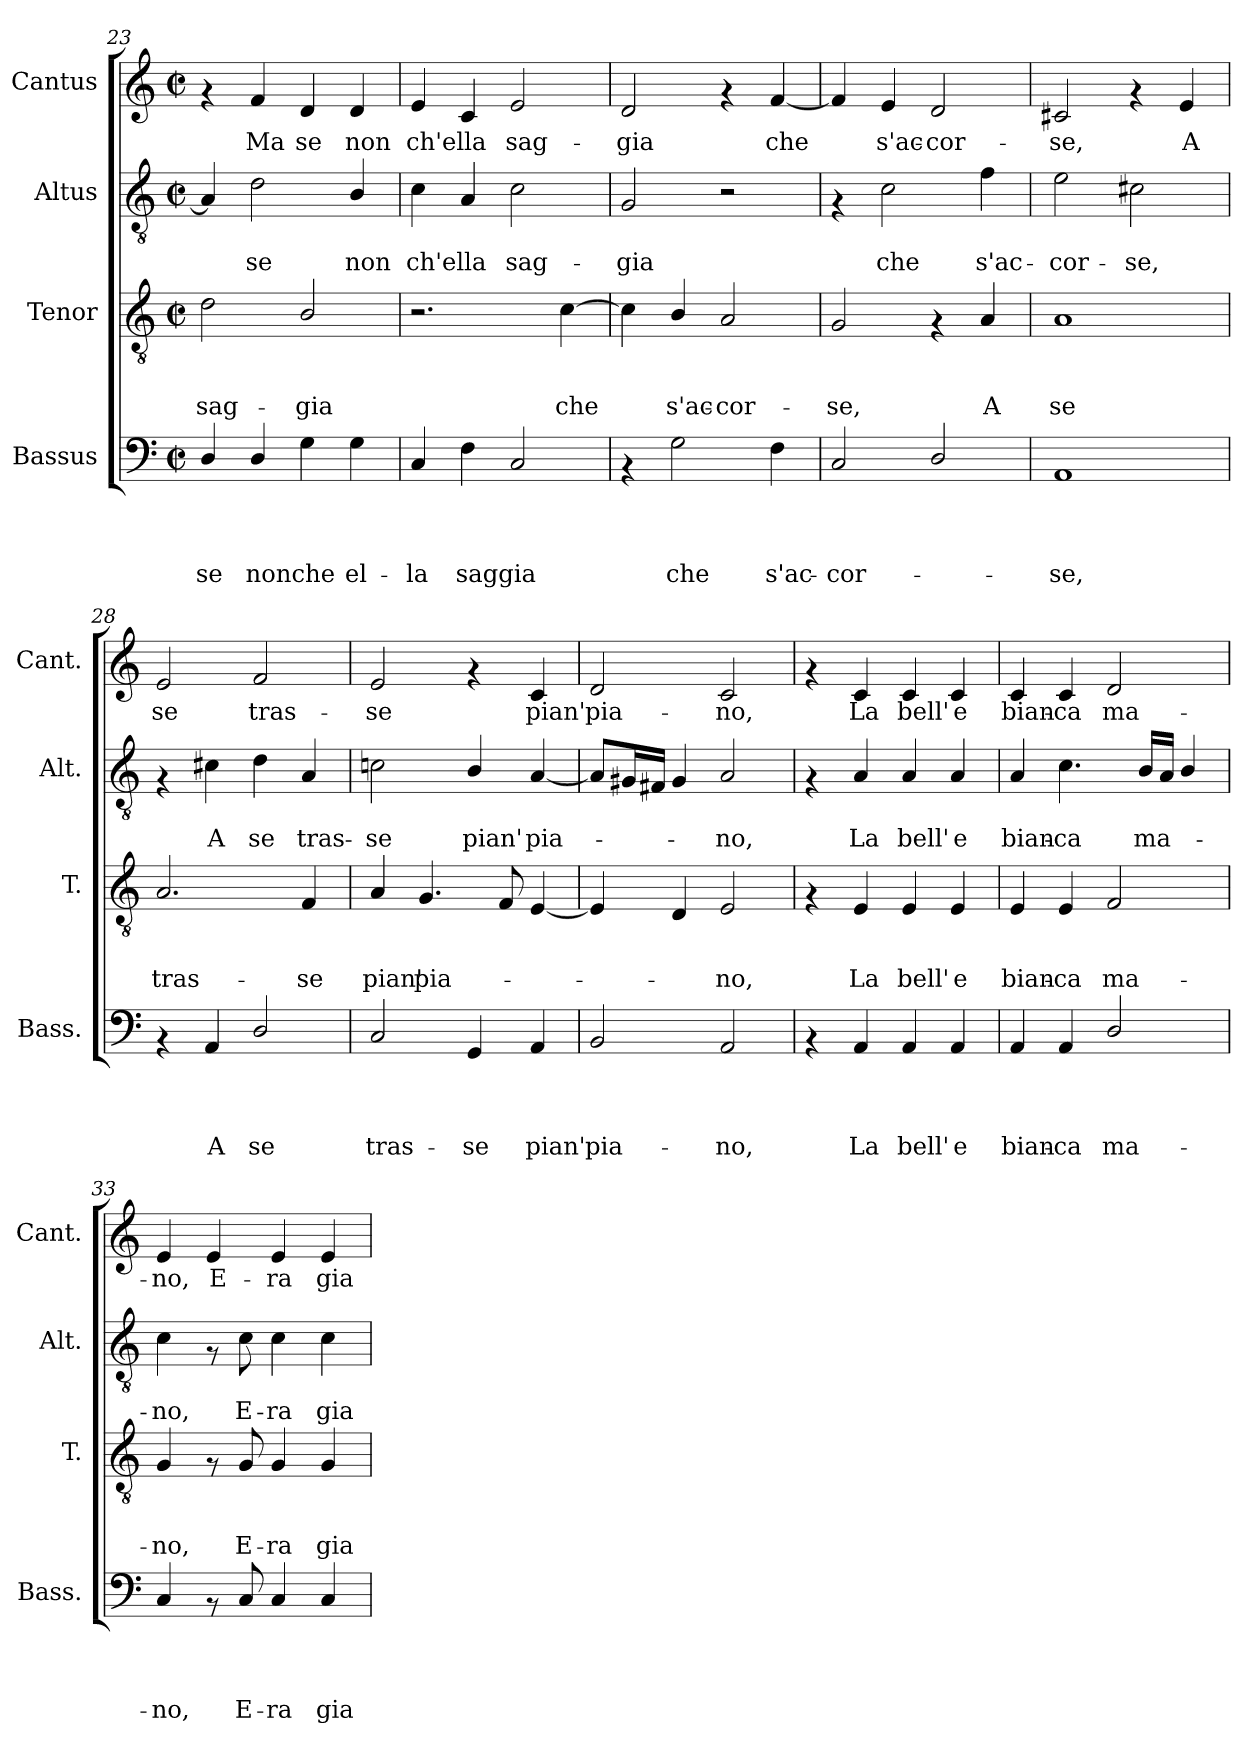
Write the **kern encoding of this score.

**kern	**text	**text	**text	**text	**kern	**text	**text	**text	**kern	**text	**text	**kern	**text
*part4	*part4	*part4	*part4	*part4	*part3	*part3	*part3	*part3	*part2	*part2	*part2	*part1	*part1
*staff4	*staff4	*staff4	*staff4	*staff4	*staff3	*staff3	*staff3	*staff3	*staff2	*staff2	*staff2	*staff1	*staff1
*I"Bassus	*	*	*	*	*I"Tenor	*	*	*	*I"Altus	*	*	*I"Cantus	*
*I'Bass.	*	*	*	*	*I'T.	*	*	*	*I'Alt.	*	*	*I'Cant.	*
*clefF4	*	*	*	*	*clefGv2	*	*	*	*clefGv2	*	*	*clefG2	*
*k[]	*	*	*	*	*k[]	*	*	*	*k[]	*	*	*k[]	*
*C:	*	*	*	*	*C:	*	*	*	*C:	*	*	*C:	*
*M2/2	*	*	*	*	*M2/2	*	*	*	*M2/2	*	*	*M2/2	*
*met(c|)	*	*	*	*	*met(c|)	*	*	*	*met(c|)	*	*	*met(c|)	*
=23	=23	=23	=23	=23	=23	=23	=23	=23	=23	=23	=23	=23	=23
!	!	!	!	!LO:LY:b	!	!	!	!LO:LY:b	!	!	!	!	!
4D/	.	.	.	se	2d\	.	.	sag-	4A/]	.	.	4rf	.
!	!	!	!	!LO:LY:b	!	!	!	!	!	!	!LO:LY:b	!	!LO:LY:b
4D/	.	.	.	nonche	.	.	.	.	2d\	.	se	4f/	Ma
!	!	!	!	!	!	!	!	!LO:LY:b	!	!	!	!	!LO:LY:b
4G\	.	.	.	.	2B/	.	.	-gia	.	.	.	4d/	se
!	!	!	!	!LO:LY:b	!	!	!	!	!	!	!LO:LY:b	!	!LO:LY:b
4G\	.	.	.	el-	.	.	.	.	4B/	.	non	4d/	non
=24	=24	=24	=24	=24	=24	=24	=24	=24	=24	=24	=24	=24	=24
!	!	!	!	!LO:LY:b	!	!	!	!	!	!	!LO:LY:b	!	!LO:LY:b
4C/	.	.	.	-la	2.r	.	.	.	4c\	.	ch'ella	4e/	ch'ella
!	!	!	!	!LO:LY:b	!	!	!	!	!	!	!	!	!
4F\	.	.	.	saggia	.	.	.	.	4A/	.	.	4c/	.
!	!	!	!	!	!	!	!	!	!	!	!LO:LY:b	!	!LO:LY:b
2C/	.	.	.	.	.	.	.	.	2c\	.	sag-	2e/	sag-
!	!	!	!	!	!	!	!	!LO:LY:b	!	!	!	!	!
.	.	.	.	.	[<4c\	.	.	che	.	.	.	.	.
!!LO:LB:g=z
=25	=25	=25	=25	=25	=25	=25	=25	=25	=25	=25	=25	=25	=25
!	!	!	!	!	!	!	!	!	!	!	!LO:LY:b	!	!LO:LY:b
4rAA	.	.	.	.	4c\]	.	.	.	2G/	.	-gia	2d/	-gia
!	!	!	!	!LO:LY:b	!	!	!	!LO:LY:b	!	!	!	!	!
2G\	.	.	.	che	4B/	.	.	s'ac-	.	.	.	.	.
!	!	!	!	!	!	!	!	!LO:LY:b	!	!	!	!	!
.	.	.	.	.	2A/	.	.	-cor-	2r	.	.	4rf	.
!	!	!	!	!LO:LY:b	!	!	!	!	!	!	!	!	!LO:LY:b
4F\	.	.	.	s'ac-	.	.	.	.	.	.	.	[<4f/	che
=26	=26	=26	=26	=26	=26	=26	=26	=26	=26	=26	=26	=26	=26
!	!	!	!	!LO:LY:b	!	!	!	!LO:LY:b	!	!	!	!	!
2C/	.	.	.	-cor-	2G/	.	.	-se,	4rF	.	.	4f/]	.
!	!	!	!	!	!	!	!	!	!	!	!LO:LY:b	!	!LO:LY:b
.	.	.	.	.	.	.	.	.	2c\	.	che	4e/	s'ac-
!	!	!	!	!	!	!	!	!	!	!	!	!	!LO:LY:b
2D/	.	.	.	.	4rF	.	.	.	.	.	.	2d/	-cor-
!	!	!	!	!	!	!	!	!LO:LY:b	!	!	!LO:LY:b	!	!
.	.	.	.	.	4A/	.	.	A	4f\	.	s'ac-	.	.
=27	=27	=27	=27	=27	=27	=27	=27	=27	=27	=27	=27	=27	=27
!	!	!	!	!LO:LY:b	!	!	!	!LO:LY:b	!	!	!LO:LY:b	!	!LO:LY:b
1AA	.	.	.	-se,	1A	.	.	se	2e\	.	-cor-	2c#X/	-se,
!	!	!	!	!	!	!	!	!	!	!	!LO:LY:b	!	!
.	.	.	.	.	.	.	.	.	2c#X\	.	-se,	4rf	.
!	!	!	!	!	!	!	!	!	!	!	!	!	!LO:LY:b
.	.	.	.	.	.	.	.	.	.	.	.	4e/	A
=28	=28	=28	=28	=28	=28	=28	=28	=28	=28	=28	=28	=28	=28
!	!	!	!	!	!	!	!	!LO:LY:b	!	!	!	!	!LO:LY:b
4rAA	.	.	.	.	2.A/	.	.	tras-	4rF	.	.	2e/	se
!	!	!	!	!LO:LY:b	!	!	!	!	!	!	!LO:LY:b	!	!
4AA/	.	.	.	A	.	.	.	.	4c#X\	.	A	.	.
!	!	!	!	!LO:LY:b	!	!	!	!	!	!	!LO:LY:b	!	!LO:LY:b
2D/	.	.	.	se	.	.	.	.	4d\	.	se	2f/	tras-
!	!	!	!	!	!	!	!	!LO:LY:b	!	!	!LO:LY:b	!	!
.	.	.	.	.	4F/	.	.	-se	4A/	.	tras-	.	.
=29	=29	=29	=29	=29	=29	=29	=29	=29	=29	=29	=29	=29	=29
!	!	!	!	!LO:LY:b	!	!	!	!LO:LY:b	!	!	!LO:LY:b	!	!LO:LY:b
2C/	.	.	.	tras-	4A/	.	.	pian'	2cn\	.	-se	2e/	-se
!	!	!	!	!	!	!	!	!LO:LY:b	!	!	!	!	!
.	.	.	.	.	4.G/	.	.	pia-	.	.	.	.	.
!	!	!	!	!LO:LY:b	!	!	!	!	!	!	!LO:LY:b	!	!
4GG/	.	.	.	-se	.	.	.	.	4B/	.	pian'	4rf	.
.	.	.	.	.	8F/	.	.	.	.	.	.	.	.
!	!	!	!	!LO:LY:b	!	!	!	!	!	!	!LO:LY:b	!	!LO:LY:b
4AA/	.	.	.	pian'	[<4E/	.	.	.	[<4A/	.	pia-	4c/	pian'
=30	=30	=30	=30	=30	=30	=30	=30	=30	=30	=30	=30	=30	=30
!	!	!	!	!LO:LY:b	!	!	!	!	!	!	!	!	!LO:LY:b
2BB/	.	.	.	pia-	4E/]	.	.	.	8A/L]	.	.	2d/	pia-
.	.	.	.	.	.	.	.	.	16G#X/L	.	.	.	.
.	.	.	.	.	.	.	.	.	16F#X/JJ	.	.	.	.
.	.	.	.	.	4D/	.	.	.	4G#/	.	.	.	.
!	!	!	!	!LO:LY:b	!	!	!	!LO:LY:b	!	!	!LO:LY:b	!	!LO:LY:b
2AA/	.	.	.	-no,	2E/	.	.	-no,	2A/	.	-no,	2c/	-no,
!!LO:LB:g=z
=31	=31	=31	=31	=31	=31	=31	=31	=31	=31	=31	=31	=31	=31
4rAA	.	.	.	.	4rF	.	.	.	4rF	.	.	4rf	.
!	!	!	!	!LO:LY:b	!	!	!	!LO:LY:b	!	!	!LO:LY:b	!	!LO:LY:b
4AA/	.	.	.	La	4E/	.	.	La	4A/	.	La	4c/	La
!	!	!	!	!LO:LY:b	!	!	!	!LO:LY:b	!	!	!LO:LY:b	!	!LO:LY:b
4AA/	.	.	.	bell'	4E/	.	.	bell'	4A/	.	bell'	4c/	bell'
!	!	!	!	!LO:LY:b	!	!	!	!LO:LY:b	!	!	!LO:LY:b	!	!LO:LY:b
4AA/	.	.	.	e	4E/	.	.	e	4A/	.	e	4c/	e
=32	=32	=32	=32	=32	=32	=32	=32	=32	=32	=32	=32	=32	=32
!	!	!	!	!LO:LY:b	!	!	!	!LO:LY:b	!	!	!LO:LY:b	!	!LO:LY:b
4AA/	.	.	.	bian-	4E/	.	.	bian-	4A/	.	bian-	4c/	bian-
!	!	!	!	!LO:LY:b	!	!	!	!LO:LY:b	!	!	!LO:LY:b	!	!LO:LY:b
4AA/	.	.	.	-ca	4E/	.	.	-ca	4.c\	.	-ca	4c/	-ca
!	!	!	!	!LO:LY:b	!	!	!	!LO:LY:b	!	!	!	!	!LO:LY:b
2D/	.	.	.	ma-	2F/	.	.	ma-	.	.	.	2d/	ma-
!	!	!	!	!	!	!	!	!	!	!	!LO:LY:b	!	!
.	.	.	.	.	.	.	.	.	16B/LL	.	ma-	.	.
.	.	.	.	.	.	.	.	.	16A/JJ	.	.	.	.
.	.	.	.	.	.	.	.	.	4B/	.	.	.	.
=33	=33	=33	=33	=33	=33	=33	=33	=33	=33	=33	=33	=33	=33
!	!	!	!	!LO:LY:b	!	!	!	!LO:LY:b	!	!	!LO:LY:b	!	!LO:LY:b
4C/	.	.	.	-no,	4G/	.	.	-no,	4c\	.	-no,	4e/	-no,
!	!	!	!	!	!	!	!	!	!	!	!	!	!LO:LY:b
8rAA	.	.	.	.	8rF	.	.	.	8rF	.	.	4e/	E-
!	!	!	!	!LO:LY:b	!	!	!	!LO:LY:b	!	!	!LO:LY:b	!	!
8C/	.	.	.	E-	8G/	.	.	E-	8c\	.	E-	.	.
!	!	!	!	!LO:LY:b	!	!	!	!LO:LY:b	!	!	!LO:LY:b	!	!LO:LY:b
4C/	.	.	.	-ra	4G/	.	.	-ra	4c\	.	-ra	4e/	-ra
!	!	!	!	!LO:LY:b	!	!	!	!LO:LY:b	!	!	!LO:LY:b	!	!LO:LY:b
4C/	.	.	.	gia	4G/	.	.	gia	4c\	.	gia	4e/	gia
=	=	=	=	=	=	=	=	=	=	=	=	=	=
*-	*-	*-	*-	*-	*-	*-	*-	*-	*-	*-	*-	*-	*-
